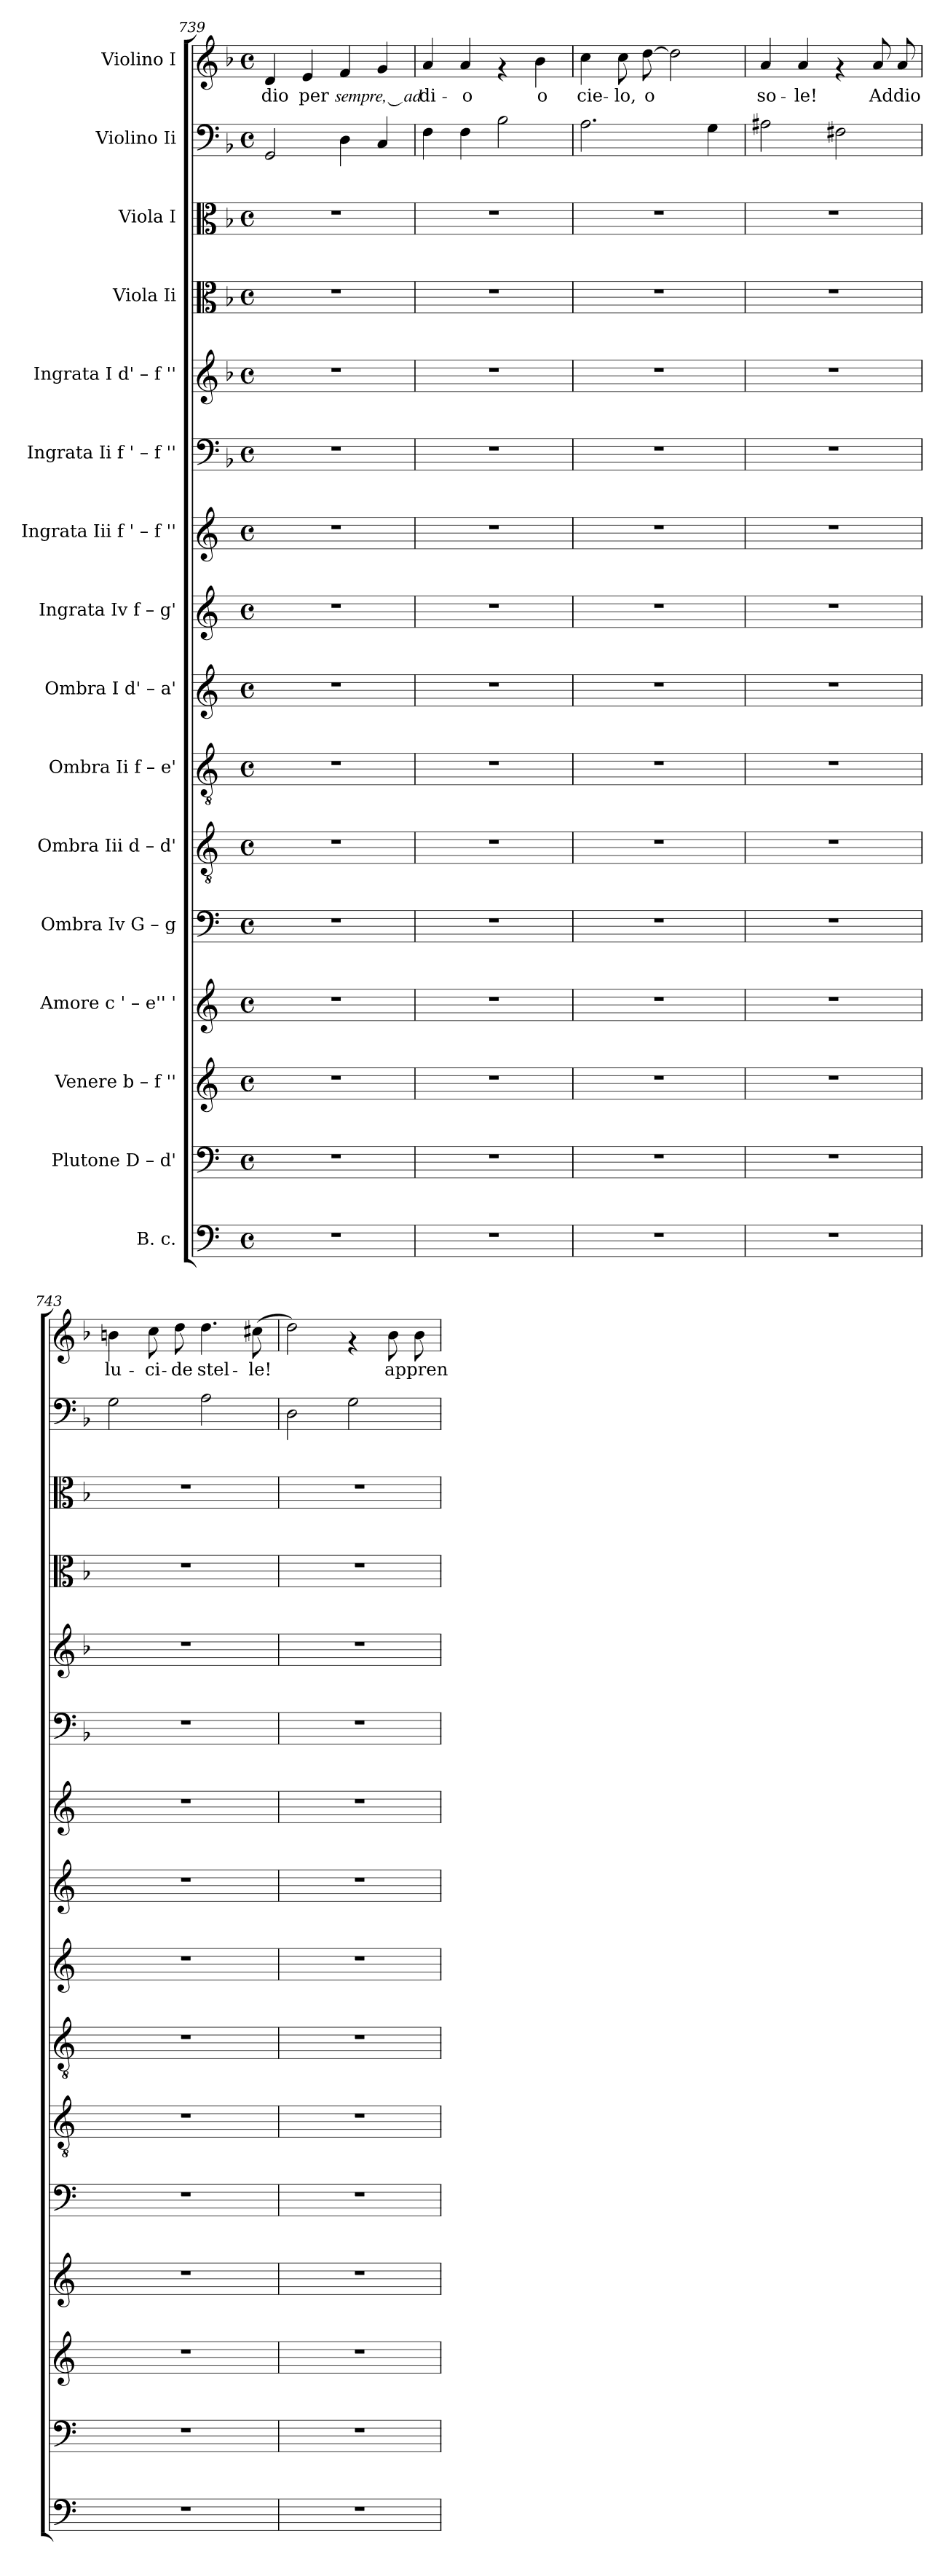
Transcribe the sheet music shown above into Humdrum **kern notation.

**kern	**kern	**kern	**kern	**kern	**kern	**kern	**kern	**kern	**kern	**kern	**kern	**kern	**kern	**kern	**kern	**text
*part16	*part15	*part14	*part13	*part12	*part11	*part10	*part9	*part8	*part7	*part6	*part5	*part4	*part3	*part2	*part1	*part1
*staff16	*staff15	*staff14	*staff13	*staff12	*staff11	*staff10	*staff9	*staff8	*staff7	*staff6	*staff5	*staff4	*staff3	*staff2	*staff1	*staff1
*I"B. c.	*I"Plutone  D – d'	*I"Venere  b – f ''	*I"Amore  c ' – e''  '	*I"Ombra Iv  G – g	*I"Ombra Iii  d – d'	*I"Ombra Ii  f – e'	*I"Ombra I  d' – a'	*I"Ingrata Iv  f – g'	*I"Ingrata Iii  f ' – f ''	*I"Ingrata Ii  f ' – f ''	*I"Ingrata I  d' – f ''	*I"Viola Ii	*I"Viola I	*I"Violino Ii	*I"Violino I	*
*clefF4	*clefF4	*clefG2	*clefG2	*clefF4	*clefGv2	*clefGv2	*clefG2	*clefG2	*clefG2	*clefF4	*clefG2	*clefC3	*clefC3	*clefF4	*clefG2	*
*k[]	*k[]	*k[]	*k[]	*k[]	*k[]	*k[]	*k[]	*k[]	*k[]	*k[b-]	*k[b-]	*k[b-]	*k[b-]	*k[b-]	*k[b-]	*
*C:	*C:	*C:	*C:	*C:	*C:	*C:	*C:	*C:	*C:	*F:	*F:	*F:	*F:	*F:	*F:	*
*M4/4	*M4/4	*M4/4	*M4/4	*M4/4	*M4/4	*M4/4	*M4/4	*M4/4	*M4/4	*M4/4	*M4/4	*M4/4	*M4/4	*M4/4	*M4/4	*
*met(c)	*met(c)	*met(c)	*met(c)	*met(c)	*met(c)	*met(c)	*met(c)	*met(c)	*met(c)	*met(c)	*met(c)	*met(c)	*met(c)	*met(c)	*met(c)	*
=739	=739	=739	=739	=739	=739	=739	=739	=739	=739	=739	=739	=739	=739	=739	=739	=739
!	!	!	!	!	!	!	!	!	!	!	!	!	!	!	!	!LO:LY:b:cj
1r	1r	1r	1r	1r	1r	1r	1r	1r	1r	1r	1r	1r	1r	2GG/	4d/	-dio
!	!	!	!	!	!	!	!	!	!	!	!	!	!	!	!	!LO:LY:b:cj
.	.	.	.	.	.	.	.	.	.	.	.	.	.	.	4e/	per
!	!	!	!	!	!	!	!	!	!	!	!	!	!	!	!	!LO:LY:b:cj
.	.	.	.	.	.	.	.	.	.	.	.	.	.	4D\	4f/	sempre,‿ad-
!	!	!	!	!	!	!	!	!	!	!	!	!	!	!	!	!LO:LY:b:cj
.	.	.	.	.	.	.	.	.	.	.	.	.	.	4C/	4g/	--
!!LO:PB:g=z
=740	=740	=740	=740	=740	=740	=740	=740	=740	=740	=740	=740	=740	=740	=740	=740	=740
!	!	!	!	!	!	!	!	!	!	!	!	!	!	!	!	!LO:LY:b:cj
1r	1r	1r	1r	1r	1r	1r	1r	1r	1r	1r	1r	1r	1r	4F\	4a/	-di-
!	!	!	!	!	!	!	!	!	!	!	!	!	!	!	!	!LO:LY:b:cj
.	.	.	.	.	.	.	.	.	.	.	.	.	.	4F\	4a/	-o
.	.	.	.	.	.	.	.	.	.	.	.	.	.	2B-\	4rf	.
!	!	!	!	!	!	!	!	!	!	!	!	!	!	!	!	!LO:LY:b:cj
.	.	.	.	.	.	.	.	.	.	.	.	.	.	.	4b-\	o
=741	=741	=741	=741	=741	=741	=741	=741	=741	=741	=741	=741	=741	=741	=741	=741	=741
!	!	!	!	!	!	!	!	!	!	!	!	!	!	!	!	!LO:LY:b:cj
1r	1r	1r	1r	1r	1r	1r	1r	1r	1r	1r	1r	1r	1r	2.A\	4cc\	cie-
!	!	!	!	!	!	!	!	!	!	!	!	!	!	!	!	!LO:LY:b:cj
.	.	.	.	.	.	.	.	.	.	.	.	.	.	.	8cc\	-lo,
!	!	!	!	!	!	!	!	!	!	!	!	!	!	!	!	!LO:LY:b:cj
.	.	.	.	.	.	.	.	.	.	.	.	.	.	.	[>8dd\	o
!	!	!	!	!	!	!	!	!	!	!	!	!	!	!	!	!LO:LY:b:cj
.	.	.	.	.	.	.	.	.	.	.	.	.	.	.	2dd\]	.
.	.	.	.	.	.	.	.	.	.	.	.	.	.	4G\	.	.
=742	=742	=742	=742	=742	=742	=742	=742	=742	=742	=742	=742	=742	=742	=742	=742	=742
!	!	!	!	!	!	!	!	!	!	!	!	!	!	!	!	!LO:LY:b:cj
1r	1r	1r	1r	1r	1r	1r	1r	1r	1r	1r	1r	1r	1r	2A#\	4a/	so-
!	!	!	!	!	!	!	!	!	!	!	!	!	!	!	!	!LO:LY:b:cj
.	.	.	.	.	.	.	.	.	.	.	.	.	.	.	4a/	-le!
.	.	.	.	.	.	.	.	.	.	.	.	.	.	2F#X\	4rf	.
!	!	!	!	!	!	!	!	!	!	!	!	!	!	!	!	!LO:LY:b:cj
.	.	.	.	.	.	.	.	.	.	.	.	.	.	.	8a/	Addio
!	!	!	!	!	!	!	!	!	!	!	!	!	!	!	!	!LO:LY:b:cj
.	.	.	.	.	.	.	.	.	.	.	.	.	.	.	8a/	.
=743	=743	=743	=743	=743	=743	=743	=743	=743	=743	=743	=743	=743	=743	=743	=743	=743
!	!	!	!	!	!	!	!	!	!	!	!	!	!	!	!	!LO:LY:b:cj
1r	1r	1r	1r	1r	1r	1r	1r	1r	1r	1r	1r	1r	1r	2G\	4bn\	lu-
!	!	!	!	!	!	!	!	!	!	!	!	!	!	!	!	!LO:LY:b:cj
.	.	.	.	.	.	.	.	.	.	.	.	.	.	.	8cc\	-ci-
!	!	!	!	!	!	!	!	!	!	!	!	!	!	!	!	!LO:LY:b:cj
.	.	.	.	.	.	.	.	.	.	.	.	.	.	.	8dd\	-de
!	!	!	!	!	!	!	!	!	!	!	!	!	!	!	!	!LO:LY:b:cj
.	.	.	.	.	.	.	.	.	.	.	.	.	.	2A\	4.dd\	stel-
!	!	!	!	!	!	!	!	!	!	!	!	!	!	!	!	!LO:LY:b:cj
.	.	.	.	.	.	.	.	.	.	.	.	.	.	.	(>8cc#X\	-le!
=744	=744	=744	=744	=744	=744	=744	=744	=744	=744	=744	=744	=744	=744	=744	=744	=744
!	!	!	!	!	!	!	!	!	!	!	!	!	!	!	!	!LO:LY:b:cj
1r	1r	1r	1r	1r	1r	1r	1r	1r	1r	1r	1r	1r	1r	2D\	2dd\)	.
.	.	.	.	.	.	.	.	.	.	.	.	.	.	2G\	4rf	.
!	!	!	!	!	!	!	!	!	!	!	!	!	!	!	!	!LO:LY:b:cj
.	.	.	.	.	.	.	.	.	.	.	.	.	.	.	8b-\	appren-
!	!	!	!	!	!	!	!	!	!	!	!	!	!	!	!	!LO:LY:b:cj
.	.	.	.	.	.	.	.	.	.	.	.	.	.	.	8b-\	--
=	=	=	=	=	=	=	=	=	=	=	=	=	=	=	=	=
*-	*-	*-	*-	*-	*-	*-	*-	*-	*-	*-	*-	*-	*-	*-	*-	*-
